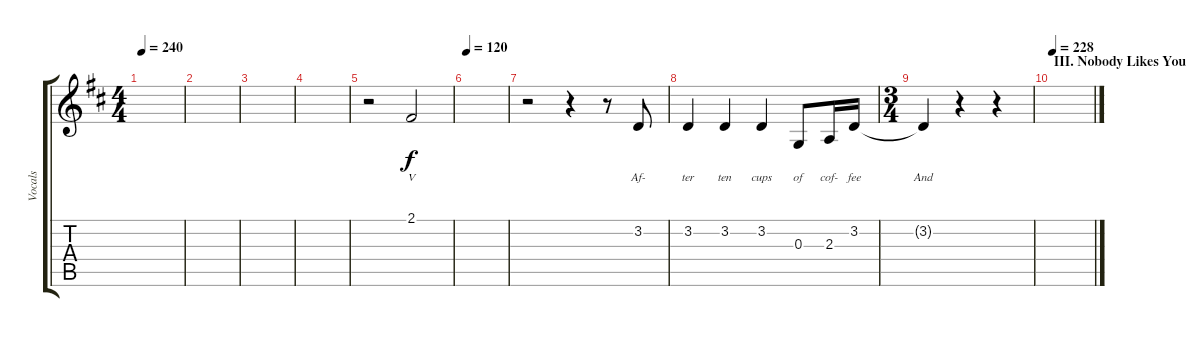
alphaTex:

\track ("Vocals" "Vocals") {instrument clarinet}
\staff {score tabs}
\tuning (E4 B3 G3 D3 A2 E2) {hide}
\ts (4 4)
\tempo 240
\clef g2
\ks d
|
|
|
|
r.2 2.1.2{lyrics (0 "V") lyrics (1 "") lyrics (2 "") lyrics (3 "") lyrics (4 "")} |
\tempo 120
|
r.2 r.4 r.8 3.2.8{lyrics (0 "Af-") lyrics (1 "") lyrics (2 "") lyrics (3 "") lyrics (4 "")} |
3.2.4{lyrics (0 "ter") lyrics (1 "") lyrics (2 "") lyrics (3 "") lyrics (4 "")} 3.2.4{lyrics (0 "ten") lyrics (1 "") lyrics (2 "") lyrics (3 "") lyrics (4 "")} 3.2.4{lyrics (0 "cups") lyrics (1 "") lyrics (2 "") lyrics (3 "") lyrics (4 "")} 0.3.8{lyrics (0 "of") lyrics (1 "") lyrics (2 "") lyrics (3 "") lyrics (4 "")} 2.3.16{lyrics (0 "cof-") lyrics (1 "") lyrics (2 "") lyrics (3 "") lyrics (4 "")} 3.2.16{lyrics (0 "fee") lyrics (1 "") lyrics (2 "") lyrics (3 "") lyrics (4 "")} |
\ts (3 4)
3.2{t}.4{lyrics (0 "And") lyrics (1 "") lyrics (2 "") lyrics (3 "") lyrics (4 "")} r.4 r.4 |
\section ("" "III. Nobody Likes You")
\tempo 228
